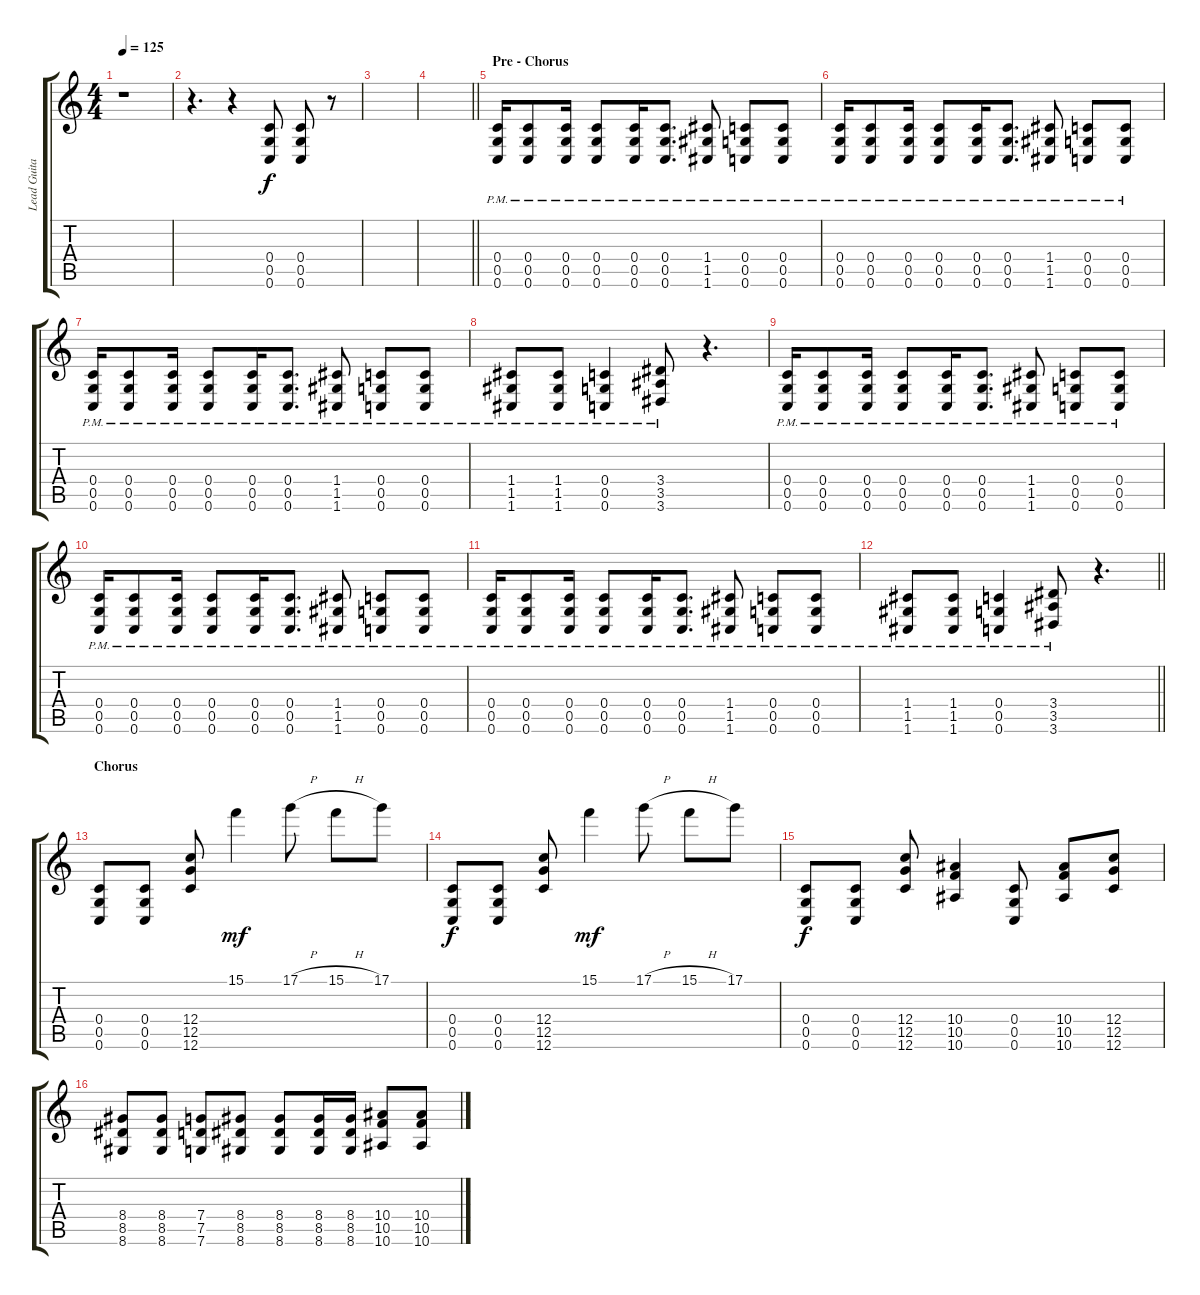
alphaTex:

\track ("Lead Guitar 2 (Riggs)" "Lead Guita") {instrument distortionguitar}
\staff {score tabs}
\tuning (D4 A3 F3 C3 G2 C2) {hide}
\ts (4 4)
\tempo 125
\clef g2
\ks c
r.1{dy f} |
r.4{d} r.4 (0.4 0.5 0.6).8 (0.4 0.5 0.6).8 r.8 |
|
\barLineRight lightlight
|
\section ("" "Pre - Chorus")
(0.4{pm} 0.5{pm} 0.6{pm}).16 (0.4{pm} 0.5{pm} 0.6{pm}).8 (0.4{pm} 0.5{pm} 0.6{pm}).16 (0.4{pm} 0.5{pm} 0.6{pm}).8 (0.4{pm} 0.5{pm} 0.6{pm}).16 (0.4{pm} 0.5{pm} 0.6{pm}).8{d} (1.4{pm} 1.5{pm} 1.6{pm}).8 (0.4{pm} 0.5{pm} 0.6{pm}).8 (0.4{pm} 0.5{pm} 0.6{pm}).8 |
(0.4{pm} 0.5{pm} 0.6{pm}).16 (0.4{pm} 0.5{pm} 0.6{pm}).8 (0.4{pm} 0.5{pm} 0.6{pm}).16 (0.4{pm} 0.5{pm} 0.6{pm}).8 (0.4{pm} 0.5{pm} 0.6{pm}).16 (0.4{pm} 0.5{pm} 0.6{pm}).8{d} (1.4{pm} 1.5{pm} 1.6{pm}).8 (0.4{pm} 0.5{pm} 0.6{pm}).8 (0.4{pm} 0.5{pm} 0.6{pm}).8 |
(0.4{pm} 0.5{pm} 0.6{pm}).16 (0.4{pm} 0.5{pm} 0.6{pm}).8 (0.4{pm} 0.5{pm} 0.6{pm}).16 (0.4{pm} 0.5{pm} 0.6{pm}).8 (0.4{pm} 0.5{pm} 0.6{pm}).16 (0.4{pm} 0.5{pm} 0.6{pm}).8{d} (1.4{pm} 1.5{pm} 1.6{pm}).8 (0.4{pm} 0.5{pm} 0.6{pm}).8 (0.4{pm} 0.5{pm} 0.6{pm}).8 |
(1.4{pm} 1.5{pm} 1.6{pm}).8 (1.4{pm} 1.5{pm} 1.6{pm}).8 (0.4{pm} 0.5{pm} 0.6{pm}).4 (3.4{pm} 3.5{pm} 3.6{pm}).8 r.4{d} |
(0.4{pm} 0.5{pm} 0.6{pm}).16 (0.4{pm} 0.5{pm} 0.6{pm}).8 (0.4{pm} 0.5{pm} 0.6{pm}).16 (0.4{pm} 0.5{pm} 0.6{pm}).8 (0.4{pm} 0.5{pm} 0.6{pm}).16 (0.4{pm} 0.5{pm} 0.6{pm}).8{d} (1.4{pm} 1.5{pm} 1.6{pm}).8 (0.4{pm} 0.5{pm} 0.6{pm}).8 (0.4{pm} 0.5{pm} 0.6{pm}).8 |
(0.4{pm} 0.5{pm} 0.6{pm}).16 (0.4{pm} 0.5{pm} 0.6{pm}).8 (0.4{pm} 0.5{pm} 0.6{pm}).16 (0.4{pm} 0.5{pm} 0.6{pm}).8 (0.4{pm} 0.5{pm} 0.6{pm}).16 (0.4{pm} 0.5{pm} 0.6{pm}).8{d} (1.4{pm} 1.5{pm} 1.6{pm}).8 (0.4{pm} 0.5{pm} 0.6{pm}).8 (0.4{pm} 0.5{pm} 0.6{pm}).8 |
(0.4{pm} 0.5{pm} 0.6{pm}).16 (0.4{pm} 0.5{pm} 0.6{pm}).8 (0.4{pm} 0.5{pm} 0.6{pm}).16 (0.4{pm} 0.5{pm} 0.6{pm}).8 (0.4{pm} 0.5{pm} 0.6{pm}).16 (0.4{pm} 0.5{pm} 0.6{pm}).8{d} (1.4{pm} 1.5{pm} 1.6{pm}).8 (0.4{pm} 0.5{pm} 0.6{pm}).8 (0.4{pm} 0.5{pm} 0.6{pm}).8 |
\barLineRight lightlight
(1.4{pm} 1.5{pm} 1.6{pm}).8 (1.4{pm} 1.5{pm} 1.6{pm}).8 (0.4{pm} 0.5{pm} 0.6{pm}).4 (3.4{pm} 3.5{pm} 3.6{pm}).8 r.4{d} |
\section ("" "Chorus")
(0.4 0.5 0.6).8{volume 6} (0.4 0.5 0.6).8 (12.4 12.5 12.6).8 15.1.4{dy mf} 17.1{h}.8 15.1{h}.8 17.1.8 |
(0.4 0.5 0.6).8{dy f} (0.4 0.5 0.6).8 (12.4 12.5 12.6).8 15.1.4{dy mf} 17.1{h}.8 15.1{h}.8 17.1.8 |
(0.4 0.5 0.6).8{dy f} (0.4 0.5 0.6).8 (12.4 12.5 12.6).8 (10.4 10.5 10.6).4 (0.4 0.5 0.6).8 (10.4 10.5 10.6).8 (12.4 12.5 12.6).8 |
(8.4 8.5 8.6).8 (8.4 8.5 8.6).8 (7.4 7.5 7.6).8 (8.4 8.5 8.6).8 (8.4 8.5 8.6).8 (8.4 8.5 8.6).16 (8.4 8.5 8.6).16 (10.4 10.5 10.6).8 (10.4 10.5 10.6).8
